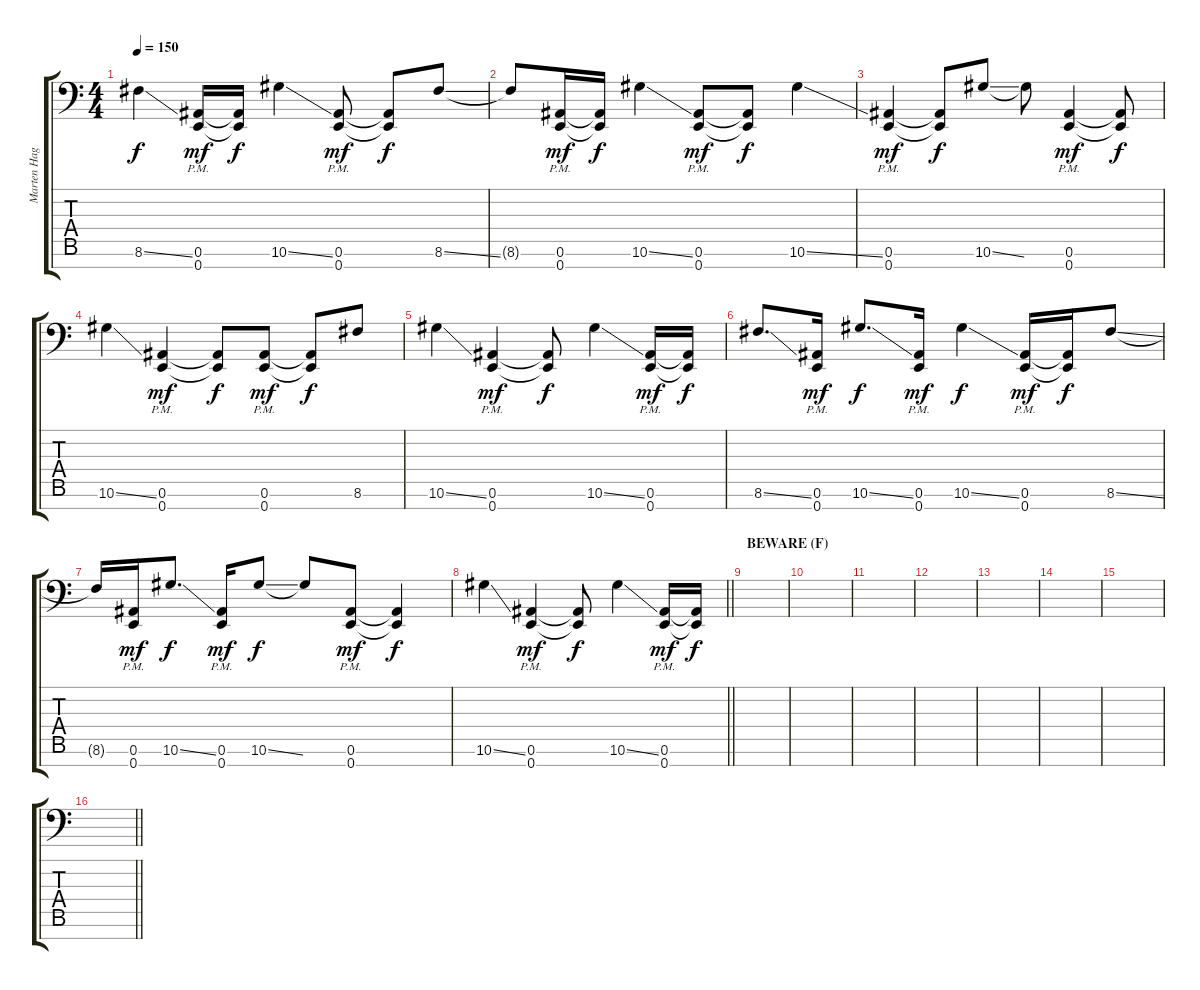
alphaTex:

\track ("Marten Hagstrom (8 string Guitar in E)" "Marten Hag") {instrument overdrivenguitar}
\staff {score tabs}
\tuning (Bb3 F3 Db3 Ab2 Eb2 Bb1 E1) {hide}
\ts (4 4)
\tempo 150
\clef f4
\ks c
8.6{ss}.4{dy f} (0.6{pm} 0.7{pm}).16{dy mf} (0.6{t} 0.7{t}).16{dy f} 10.6{ss}.4 (0.6{pm} 0.7{pm}).8{dy mf} (0.6{t} 0.7{t}).8{dy f} 8.6{ss}.8 |
8.6{t}.8 (0.6{pm} 0.7{pm}).16{dy mf} (0.6{t} 0.7{t}).16{dy f} 10.6{ss}.4 (0.6{pm} 0.7{pm}).8{dy mf} (0.6{t} 0.7{t}).8{dy f} 10.6{ss}.4 |
(0.6{pm} 0.7{pm}).4{dy mf} (0.6{t} 0.7{t}).8{dy f} 10.6{ss}.8 10.6{t}.8 (0.6{pm} 0.7{pm}).4{dy mf} (0.6{t} 0.7{t}).8{dy f} |
10.6{ss}.4 (0.6{pm} 0.7{pm}).4{dy mf} (0.6{t} 0.7{t}).8{dy f} (0.6{pm} 0.7{pm}).8{dy mf} (0.6{t} 0.7{t}).8{dy f} 8.6.8 |
10.6{ss}.4 (0.6{pm} 0.7{pm}).4{dy mf} (0.6{t} 0.7{t}).8{dy f} 10.6{ss}.4 (0.6{pm} 0.7{pm}).16{dy mf} (0.6{t} 0.7{t}).16{dy f} |
8.6{ss}.8{d} (0.6{pm} 0.7{pm}).16{dy mf} 10.6{ss}.8{d dy f} (0.6{pm} 0.7{pm}).16{dy mf} 10.6{ss}.4{dy f} (0.6{pm} 0.7{pm}).16{dy mf} (0.6{t} 0.7{t}).16{dy f} 8.6{ss}.8 |
8.6{t}.16 (0.6{pm} 0.7{pm}).16{dy mf} 10.6{ss}.8{d dy f} (0.6{pm} 0.7{pm}).16{dy mf} 10.6{ss}.8{dy f} 10.6{t}.8 (0.6{pm} 0.7{pm}).8{dy mf} (0.6{t} 0.7{t}).4{dy f} |
\barLineRight lightlight
10.6{ss}.4 (0.6{pm} 0.7{pm}).4{dy mf} (0.6{t} 0.7{t}).8{dy f} 10.6{ss}.4 (0.6{pm} 0.7{pm}).16{dy mf} (0.6{t} 0.7{t}).16{dy f} |
\section ("" "BEWARE (F)")
|
|
|
|
|
|
|
\barLineRight lightlight
